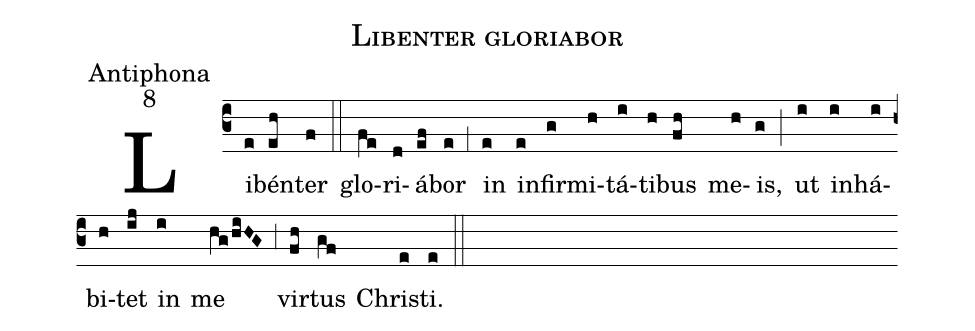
name:Libenter gloriabor;
office-part:Antiphona;
mode:8;
%%
(c3) Li(e)bén(eh)ter(f) (::)
glo(fe)ri(d)á(ef)bor(e) (,1) in(e) in(e)fir(g)mi(h)tá(i)ti(h)bus(fh) me(h)is,(g) (;) ut(i) in(i)há(i)bi(h)tet(ij) in(i) me(hg/hiHG) (,3) vir(fh)tus(gf) Chri(e)sti.(e) (::)
